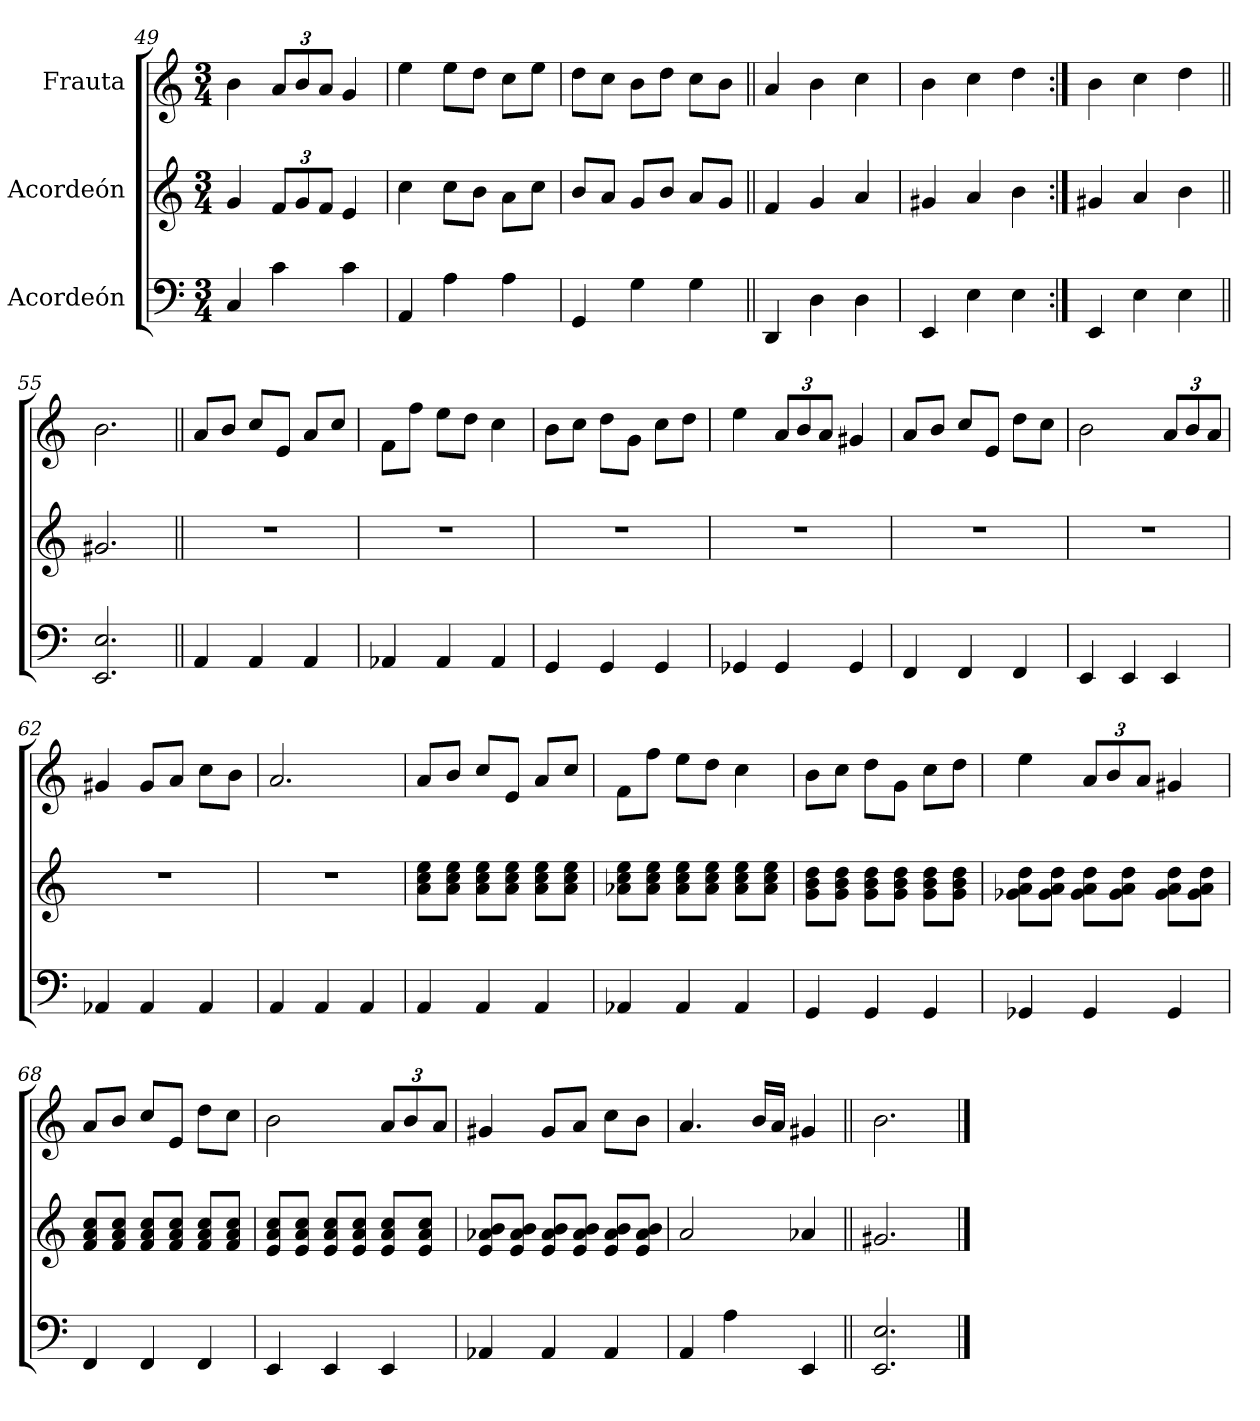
**kern	**kern	**kern
*part3	*part2	*part1
*staff3	*staff2	*staff1
*I"Acordeón	*I"Acordeón	*I"Frauta
*clefF4	*clefG2	*clefG2
*k[]	*k[]	*k[]
*M3/4	*M3/4	*M3/4
=49	=49	=49
4C/	4g/	4b\
*	*Xbrackettup	*Xbrackettup
4c\	12f/L	12a/L
.	12g/	12b/
.	12f/J	12a/J
4c\	4e/	4g/
=50	=50	=50
4AA/	4cc\	4ee\
4A\	8cc\L	8ee\L
.	8b\J	8dd\J
4A\	8a\L	8cc\L
.	8cc\J	8ee\J
=51	=51	=51
4GG/	8b/L	8dd\L
.	8a/J	8cc\J
4G\	8g/L	8b\L
.	8b/J	8dd\J
4G\	8a/L	8cc\L
.	8g/J	8b\J
=52||	=52||	=52||
4DD/	4f/	4a/
4D\	4g/	4b\
4D\	4a/	4cc\
=53	=53	=53
4EE/	4g#X/	4b\
4E\	4a/	4cc\
4E\	4b\	4dd\
=54:|!	=54:|!	=54:|!
4EE/	4g#X/	4b\
4E\	4a/	4cc\
4E\	4b\	4dd\
=55||	=55||	=55||
2.EE/ 2.E/	2.g#X/	2.b\
=56||	=56||	=56||
4AA/	2.r	8a/L
.	.	8b/J
4AA/	.	8cc/L
.	.	8e/J
4AA/	.	8a/L
.	.	8cc/J
!!LO:LB:g=z
=57	=57	=57
4AA-X/	2.r	8f\L
.	.	8ff\J
4AA-/	.	8ee\L
.	.	8dd\J
4AA-/	.	4cc\
=58	=58	=58
4GG/	2.r	8b\L
.	.	8cc\J
4GG/	.	8dd\L
.	.	8g\J
4GG/	.	8cc\L
.	.	8dd\J
=59	=59	=59
4GG-X/	2.r	4ee\
4GG-/	.	12a/L
.	.	12b/
.	.	12a/J
4GG-/	.	4g#X/
=60	=60	=60
4FF/	2.r	8a/L
.	.	8b/J
4FF/	.	8cc/L
.	.	8e/J
4FF/	.	8dd\L
.	.	8cc\J
=61	=61	=61
4EE/	2.r	2b\
4EE/	.	.
4EE/	.	12a/L
.	.	12b/
.	.	12a/J
=62	=62	=62
4AA-X/	2.r	4g#X/
4AA-/	.	8g#/L
.	.	8a/J
4AA-/	.	8cc\L
.	.	8b\J
=63	=63	=63
4AA/	2.r	2.a/
4AA/	.	.
4AA/	.	.
=64	=64	=64
4AA/	8a\ 8cc\ 8ee\L	8a/L
.	8a\ 8cc\ 8ee\J	8b/J
4AA/	8a\ 8cc\ 8ee\L	8cc/L
.	8a\ 8cc\ 8ee\J	8e/J
4AA/	8a\ 8cc\ 8ee\L	8a/L
.	8a\ 8cc\ 8ee\J	8cc/J
!!LO:PB:g=z
=65	=65	=65
4AA-X/	8a-X\ 8cc\ 8ee\L	8f\L
.	8a-\ 8cc\ 8ee\J	8ff\J
4AA-/	8a-\ 8cc\ 8ee\L	8ee\L
.	8a-\ 8cc\ 8ee\J	8dd\J
4AA-/	8a-\ 8cc\ 8ee\L	4cc\
.	8a-\ 8cc\ 8ee\J	.
=66	=66	=66
4GG/	8g\ 8b\ 8dd\L	8b\L
.	8g\ 8b\ 8dd\J	8cc\J
4GG/	8g\ 8b\ 8dd\L	8dd\L
.	8g\ 8b\ 8dd\J	8g\J
4GG/	8g\ 8b\ 8dd\L	8cc\L
.	8g\ 8b\ 8dd\J	8dd\J
=67	=67	=67
4GG-X/	8g-X\ 8a\ 8dd\L	4ee\
.	8g-\ 8a\ 8dd\J	.
4GG-/	8g-\ 8a\ 8dd\L	12a/L
.	.	12b/
.	8g-\ 8a\ 8dd\J	.
.	.	12a/J
4GG-/	8g-\ 8a\ 8dd\L	4g#X/
.	8g-\ 8a\ 8dd\J	.
=68	=68	=68
4FF/	8f/ 8a/ 8cc/L	8a/L
.	8f/ 8a/ 8cc/J	8b/J
4FF/	8f/ 8a/ 8cc/L	8cc/L
.	8f/ 8a/ 8cc/J	8e/J
4FF/	8f/ 8a/ 8cc/L	8dd\L
.	8f/ 8a/ 8cc/J	8cc\J
=69	=69	=69
4EE/	8e/ 8a/ 8cc/L	2b\
.	8e/ 8a/ 8cc/J	.
4EE/	8e/ 8a/ 8cc/L	.
.	8e/ 8a/ 8cc/J	.
4EE/	8e/ 8a/ 8cc/L	12a/L
.	.	12b/
.	8e/ 8a/ 8cc/J	.
.	.	12a/J
=70	=70	=70
4AA-X/	8e/ 8a-X/ 8b/L	4g#X/
.	8e/ 8a-/ 8b/J	.
4AA-/	8e/ 8a-/ 8b/L	8g#/L
.	8e/ 8a-/ 8b/J	8a/J
4AA-/	8e/ 8a-/ 8b/L	8cc\L
.	8e/ 8a-/ 8b/J	8b\J
!!LO:LB:g=z
=71	=71	=71
4AA/	2a/	4.a/
4A\	.	.
.	.	16b/LL
.	.	16a/JJ
4EE/	4a-X/	4g#X/
=72||	=72||	=72||
2.EE/ 2.E/	2.g#X/	2.b\
==	==	==
*-	*-	*-
